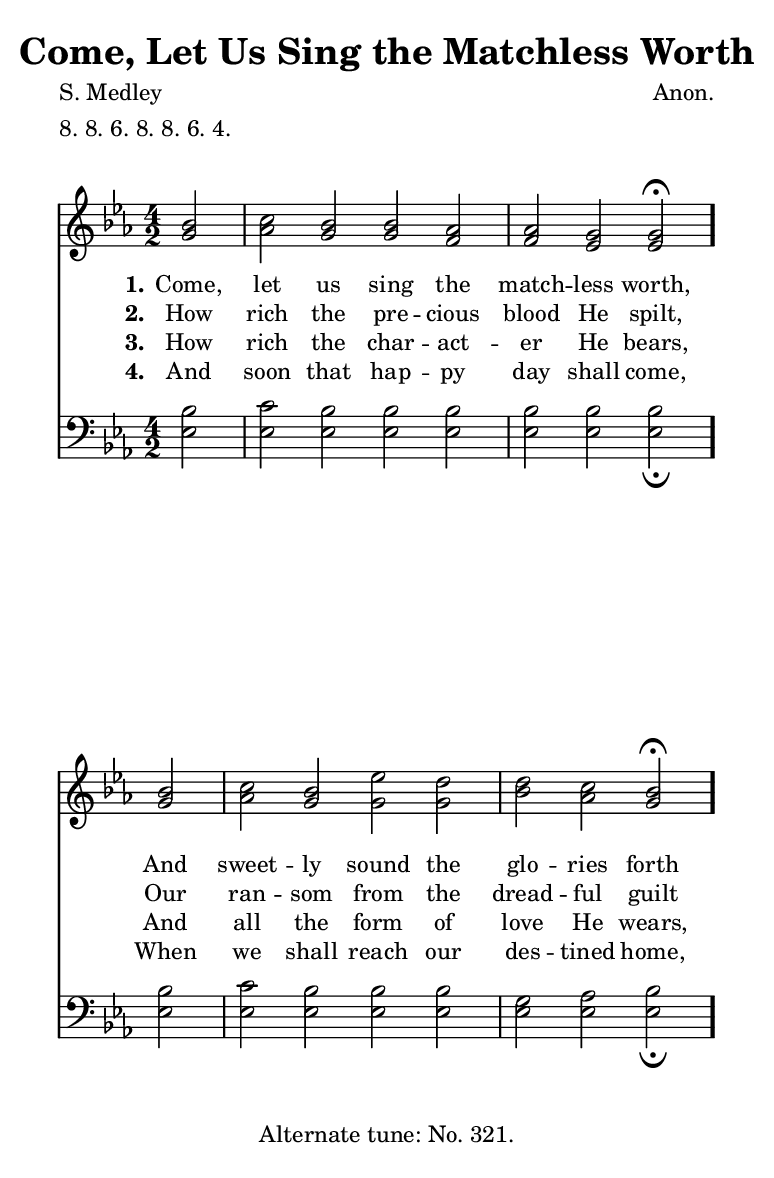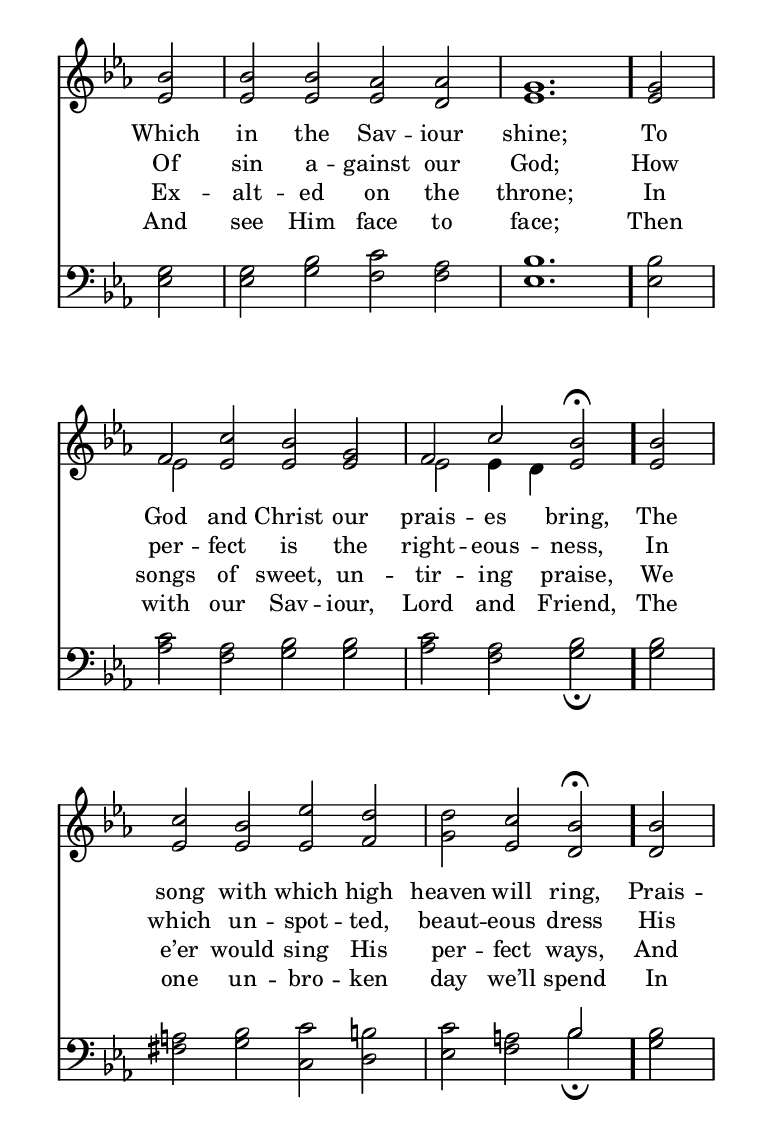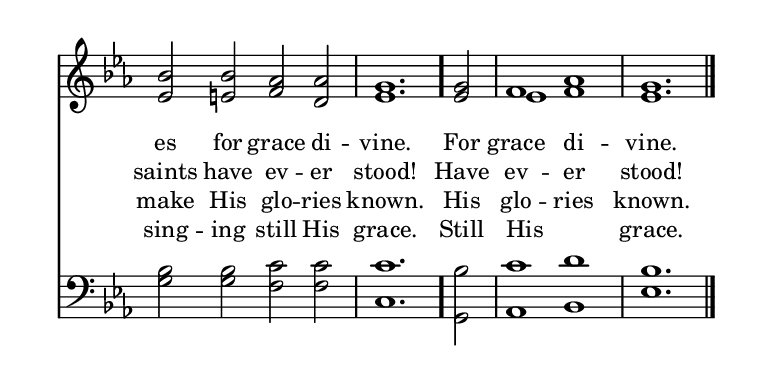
\include "common/global.ily"
\paper {
  \include "common/paper.ily"
  oddFooterMarkup = \markup { \fill-line { \on-the-fly \first-page "Alternate tune: No. 321." } }
}

\header{
  hymnnumber = "158"
  title = "Come, Let Us Sing the Matchless Worth"
  tunename = "Sussex"
  meter = "8. 8. 6. 8. 8. 6. 4." % original has 8. 8. 6. D.
  poet = "S. Medley"
  composer = "Anon."
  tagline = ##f
}

ta = { \tempo 2=90 }
tb = { \tempo 2=45 }

global = {
  \include "common/overrides.ily"
  \override Staff.TimeSignature.style = #'numbered
  \time 4/2
  \override Score.MetronomeMark.transparent = ##t % hide all fermata changes too
  \ta
  \key ees \major
  \partial 2
  \autoBeamOff
}

notesSoprano = {
\global
\relative c'' {

  bes2 | c bes bes aes | aes g \tb g \fermata \ta
  bes2 | c bes ees d | d c \tb bes \fermata \ta
  bes2 | bes bes aes aes | g1.
  g2 | f c' bes g | f c' \tb bes \fermata \ta
  bes2 | c bes ees d | d c \tb bes \fermata \ta
  bes2 | bes bes aes aes | g1.
  g2 | f1 aes | g1.

  \bar "|."

}
}

notesAlto = {
\global
\relative e' {

  g2 | aes g g f | f ees ees
  g2 | aes g g g | bes aes g
  ees2 | ees ees ees d | ees1.
  ees2 | ees ees ees ees | ees ees4 d ees2
  ees2 | ees ees ees f | g ees d
  d2 | ees e f d | ees1.
  ees2 | ees1 f | ees1.

}
}

notesTenor = {
\global
\relative a {

  bes2 | c bes bes bes | bes bes bes
  bes2 | c bes bes bes | g aes bes
  g2 | g bes c aes | bes1.
  bes2 | c aes bes bes | c aes bes
  bes2 | a bes c b | c a bes
  bes2 | bes bes c c | c1.
  bes2 | c1 d | bes1.

}
}

notesBass = {
\global
\relative f {

  ees2 | ees ees ees ees | ees ees ees_\fermata
  ees2 | ees ees ees ees | ees ees ees_\fermata
  ees2 | ees g f f | ees1.
  ees2 | aes f g g | aes f g_\fermata
  g2 | fis g c, d | ees f bes_\fermata
  g2 | g g f f | c1.
  g2 | aes1 bes | ees1.

}
}

wordsA = \lyricmode {
\set stanza = "1."

Come, let us sing the match -- less worth, \bar "."
And sweet -- ly sound the glo -- ries forth \bar "."
Which in the Sav -- iour shine; \bar "."
To God and Christ our prais -- es bring, \bar "."
The song with which high heaven will ring, \bar "."
Prais -- es for grace di -- vine. \bar "."
%{HIDE>%} For grace di -- vine. %{<HIDE%}

}

wordsB = \lyricmode {
\set stanza = "2."

How rich the pre -- cious blood He spilt,
Our ran -- som from the dread -- ful guilt
Of sin a -- gainst our God;
How per -- fect is the right -- eous -- ness,
In which un -- spot -- ted, beaut -- eous dress
His saints have ev -- er stood!
%{HIDE>%} Have ev -- er stood! %{<HIDE%}

}

wordsC = \lyricmode {
\set stanza = "3."

How rich the char -- act -- er He bears,
And all the form of love He wears,
Ex -- alt -- ed on the throne;
In songs of sweet, un -- tir -- ing praise,
We e’er would sing His per -- fect ways,
And make His glo -- ries known.
%{HIDE>%} His glo -- ries known. %{<HIDE%}

}

wordsD = \lyricmode {
\set stanza = "4."

And soon that hap -- py day shall come,
When we shall reach our des -- tined home,
And see Him face to face;
Then with our Sav -- iour, Lord and Friend,
The one un -- bro -- ken day we’ll spend
In sing -- ing still His grace.
%{HIDE>%} Still His _ grace. %{<HIDE%}

}

\score {
  \context ChoirStaff <<
    \context Staff = upper <<
      \set Staff.autoBeaming = ##f
      \set ChoirStaff.systemStartDelimiter = #'SystemStartBar
      \set ChoirStaff.printPartCombineTexts = ##f
      \partcombine #'(2 . 11) \notesSoprano \notesAlto
      \context NullVoice = sopranos { \voiceOne << \notesSoprano >> }
      \context Lyrics = one   \lyricsto sopranos \wordsA
      \context Lyrics = two   \lyricsto sopranos \wordsB
      \context Lyrics = three \lyricsto sopranos \wordsC
      \context Lyrics = four  \lyricsto sopranos \wordsD
    >>
    \context Staff = men <<
      \set Staff.autoBeaming = ##f
      \clef bass
      \set ChoirStaff.printPartCombineTexts = ##f
      \partcombine #'(2 . 11) \notesTenor \notesBass
    >>
  >>
  \layout {
    \include "common/layout.ily"
  }
  #(cond ((ly:get-option 'eog-midi-permitted) #{ \midi{
    \include "common/midi.ily"
  } #}))
}

\version "2.19.49"  % necessary for upgrading to future LilyPond versions.

% vi:set et ts=2 sw=2 ai nocindent syntax=lilypond:
